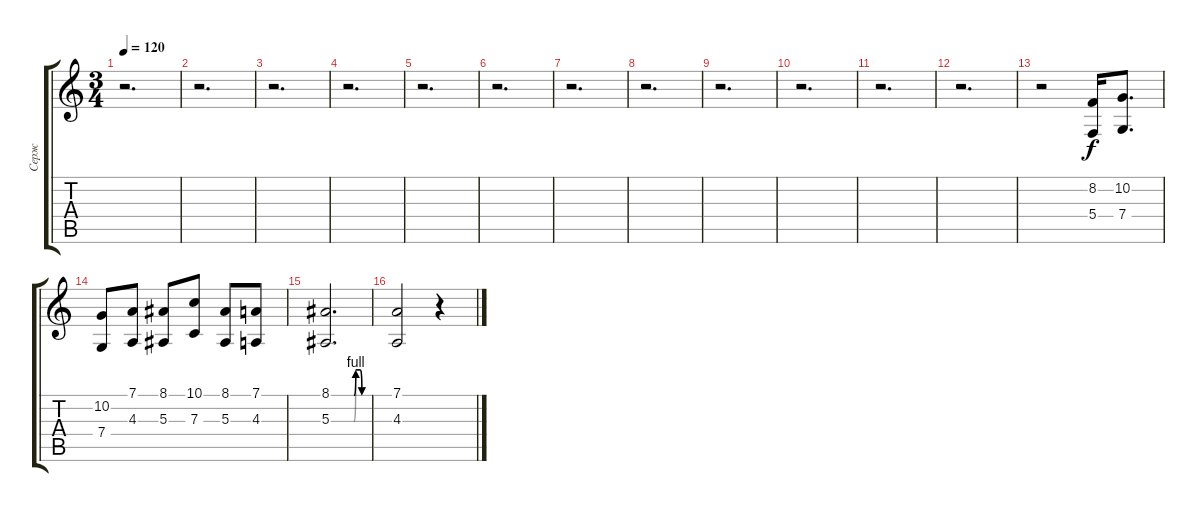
\track ("Серж" "Серж") {instrument flute}
\staff {score tabs}
\tuning (D4 A3 F3 C3 G2 D2) {hide}
\ts (3 4)
\tempo 120
\clef g2
\ks c
r.2{d dy f} |
r.2{d} |
r.2{d} |
r.2{d} |
r.2{d} |
r.2{d} |
r.2{d} |
r.2{d} |
r.2{d} |
r.2{d} |
r.2{d} |
r.2{d} |
r.2 (8.2 5.4).16 (10.2 7.4).8{d} |
(10.2 7.4).8 (7.1 4.3).8 (8.1 5.3).8 (10.1 7.3).8 (8.1 5.3).8 (7.1 4.3).8 |
(8.1{be (custom 0 0 37 0 40 4 47 4 50 0 60 0)} 5.3{be (custom 0 0 37 0 40 4 47 4 50 0 60 0)}).2{d} |
(7.1 4.3).2 r.4
